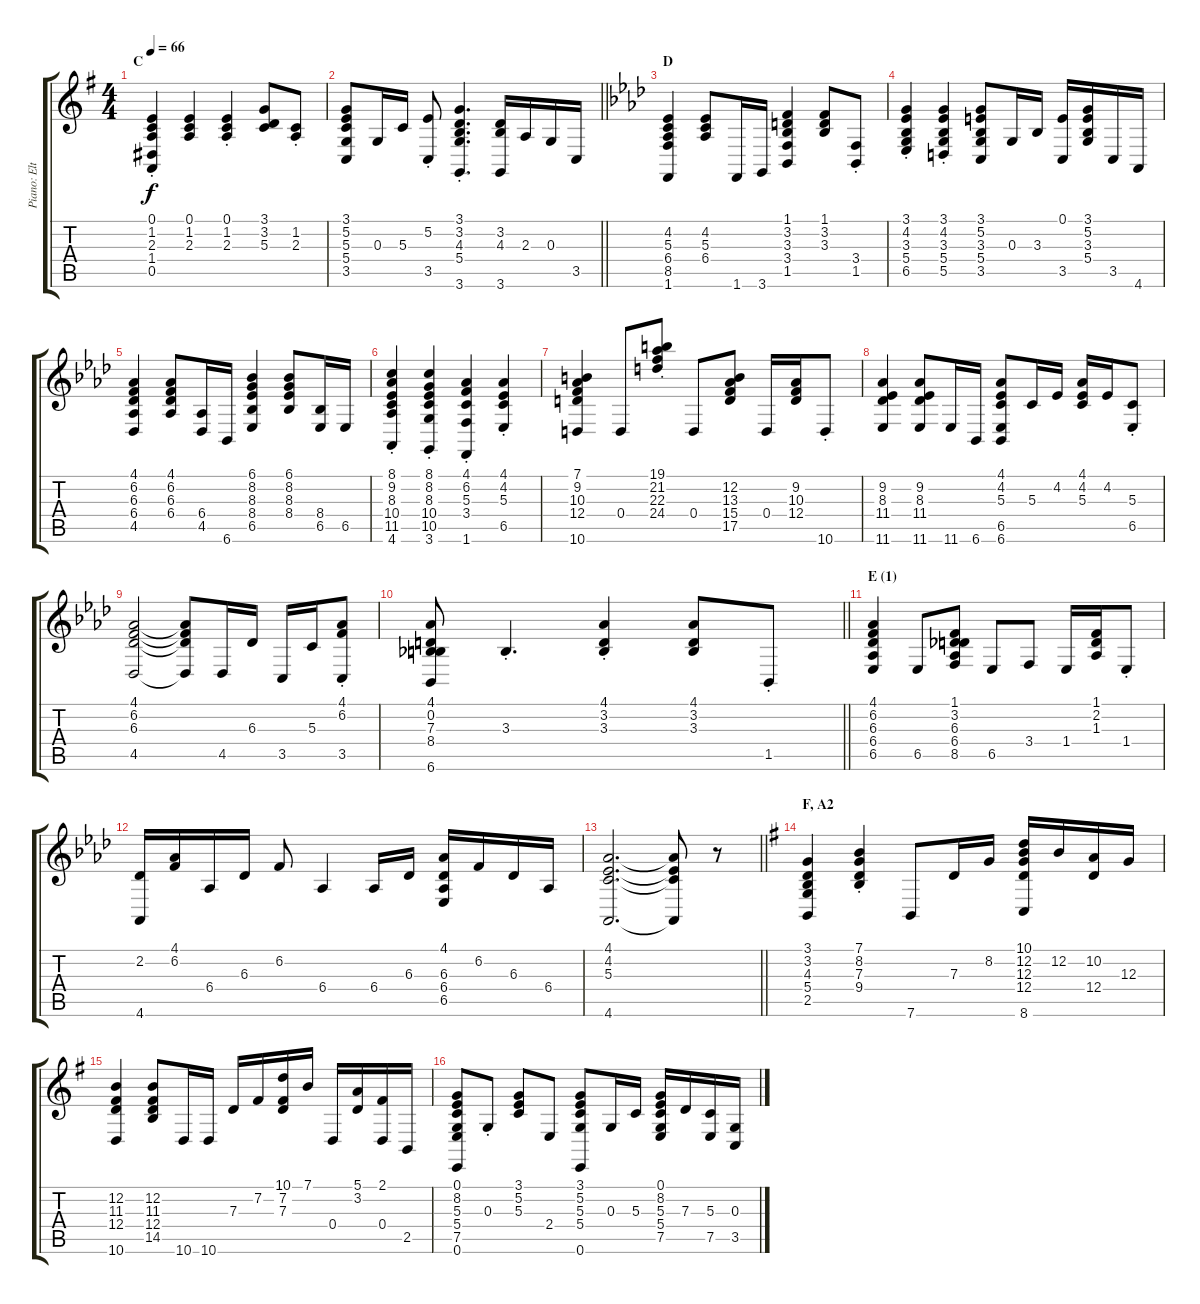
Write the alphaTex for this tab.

\track ("Piano: Elton John" "Piano: Elt") {instrument acousticgrandpiano}
\staff {score tabs}
\tuning (E4 B3 G3 D3 A2 E2) {hide}
\ts (4 4)
\section ("" "C")
\tempo 66
\clef g2
\ks g
(0.1{st} 1.2{st} 2.3{st} 1.4{st} 0.5{st}).4{dy f} (0.1 1.2 2.3).4 (0.1{st} 1.2{st} 2.3{st}).4 (3.1 3.2 5.3).8 (1.2{st} 2.3{st}).8 |
\barLineRight lightlight
(3.1 5.2 5.3 5.4 3.5).8 0.3.16 5.3.16 (5.2{st} 3.5{st}).8 (3.1{st} 3.2{st} 4.3{st} 5.4{st} 3.6{st}).4{d} (3.2 4.3 3.6).16 2.3.16 0.3.16 3.5.16 |
\section ("" "D")
\ks ab
(4.2 5.3 6.4 8.5 1.6).4 (4.2 5.3 6.4).8 1.6.16 3.6.16 (1.1 3.2 3.3 3.4 1.5).4 (1.1 3.2 3.3).8 (3.4{st} 1.5{st}).8 |
(3.1{st} 4.2{st} 3.3{st} 5.4{st} 6.5{st}).4 (3.1{st} 4.2{st} 3.3{st} 5.4{st} 5.5{st}).4 (3.1 5.2 3.3 5.4 3.5).8 0.3.16 3.3.16 (0.1 3.5).16 (3.1 5.2 3.3 5.4).16 3.5.16 4.6.16 |
(4.1 6.2 6.3 6.4 4.5).4 (4.1 6.2 6.3 6.4).8 (6.4 4.5).16 6.6.16 (6.1 8.2 8.3 8.4 6.5).4 (6.1 8.2 8.3 8.4).8 (8.4 6.5).16 6.5.16 |
(8.1{st} 9.2{st} 8.3{st} 10.4{st} 11.5{st} 4.6{st}).4 (8.1{st} 8.2{st} 8.3{st} 10.4{st} 10.5{st} 3.6{st}).4 (4.1{st} 6.2{st} 5.3{st} 3.4{st} 1.6{st}).4 (4.1{st} 4.2{st} 5.3{st} 6.5{st}).4 |
(7.1 9.2 10.3 12.4 10.6).4 0.4.8 (19.1{st} 21.2{st} 22.3{st} 24.4{st}).8 0.4.8 (12.2 13.3 15.4 17.5).8 0.4.16 (9.2 10.3 12.4).16 10.6{st}.8 |
(9.2 8.3 11.4 11.6).4 (9.2 8.3 11.4 11.6).8 11.6.16 6.6.16 (4.1 4.2 5.3 6.5 6.6).8 5.3.16 4.2.16 (4.1 4.2 5.3).16 4.2.16 (5.3{st} 6.5{st}).8 |
(4.1 6.2 6.3 4.5).2 (4.1{t} 6.2{t} 6.3{t} 4.5{t}).8 4.5.16 6.3.16 3.5.16 5.3.16 (4.1{st} 6.2{st} 3.5{st}).8 |
\barLineRight lightlight
(4.1 0.2 7.3 8.4 6.6).8 3.3{st}.4{d} (4.1{st} 3.2{st} 3.3{st}).4 (4.1 3.2 3.3).8 1.5{st}.8 |
\section ("" "E (1)")
(4.1 6.2 6.3 6.4 6.5).4 6.5.8 (1.1 3.2 6.3 6.4 8.5).8 6.5.8 3.4.8 1.4.16 (1.1 2.2 1.3).16 1.4{st}.8 |
(2.2 4.6).16 (4.1 6.2).16 6.4.16 6.3.16 6.2.8 6.4.4 6.4.16 6.3.16 (4.1 6.3 6.4 6.5).16 6.2.16 6.3.16 6.4.16 |
\barLineRight lightlight
(4.1 4.2 5.3 4.6).2{d} (4.1{t} 4.2{t} 5.3{t} 4.6{t}).8 r.8 |
\section ("" "F, A2")
\ks g
(3.1 3.2 4.3 5.4 2.5).4 (7.1{st} 8.2{st} 7.3{st} 9.4{st}).4 7.6.8 7.3.16 8.2.16 (10.1 12.2 12.3 12.4 8.6).16 12.2.16 (10.2 12.4).16 12.3.16 |
(12.2 11.3 12.4 10.6).4 (12.2 11.3 12.4 14.5).8 10.6.16 10.6.16 7.3.16 7.2.16 (10.1 7.2 7.3).16 7.1.16 0.4.16 (5.1 3.2).16 (2.1 0.4).16 2.5.16 |
(0.1 8.2 5.3 5.4 7.5 0.6).8 0.3{st}.8 (3.1 5.2 5.3).8 2.4.8 (3.1 5.2 5.3 5.4 0.6).8 0.3.16 5.3.16 (0.1 8.2 5.3 5.4 7.5).16 7.3.16 (5.3 7.5).16 (0.3 3.5).16
